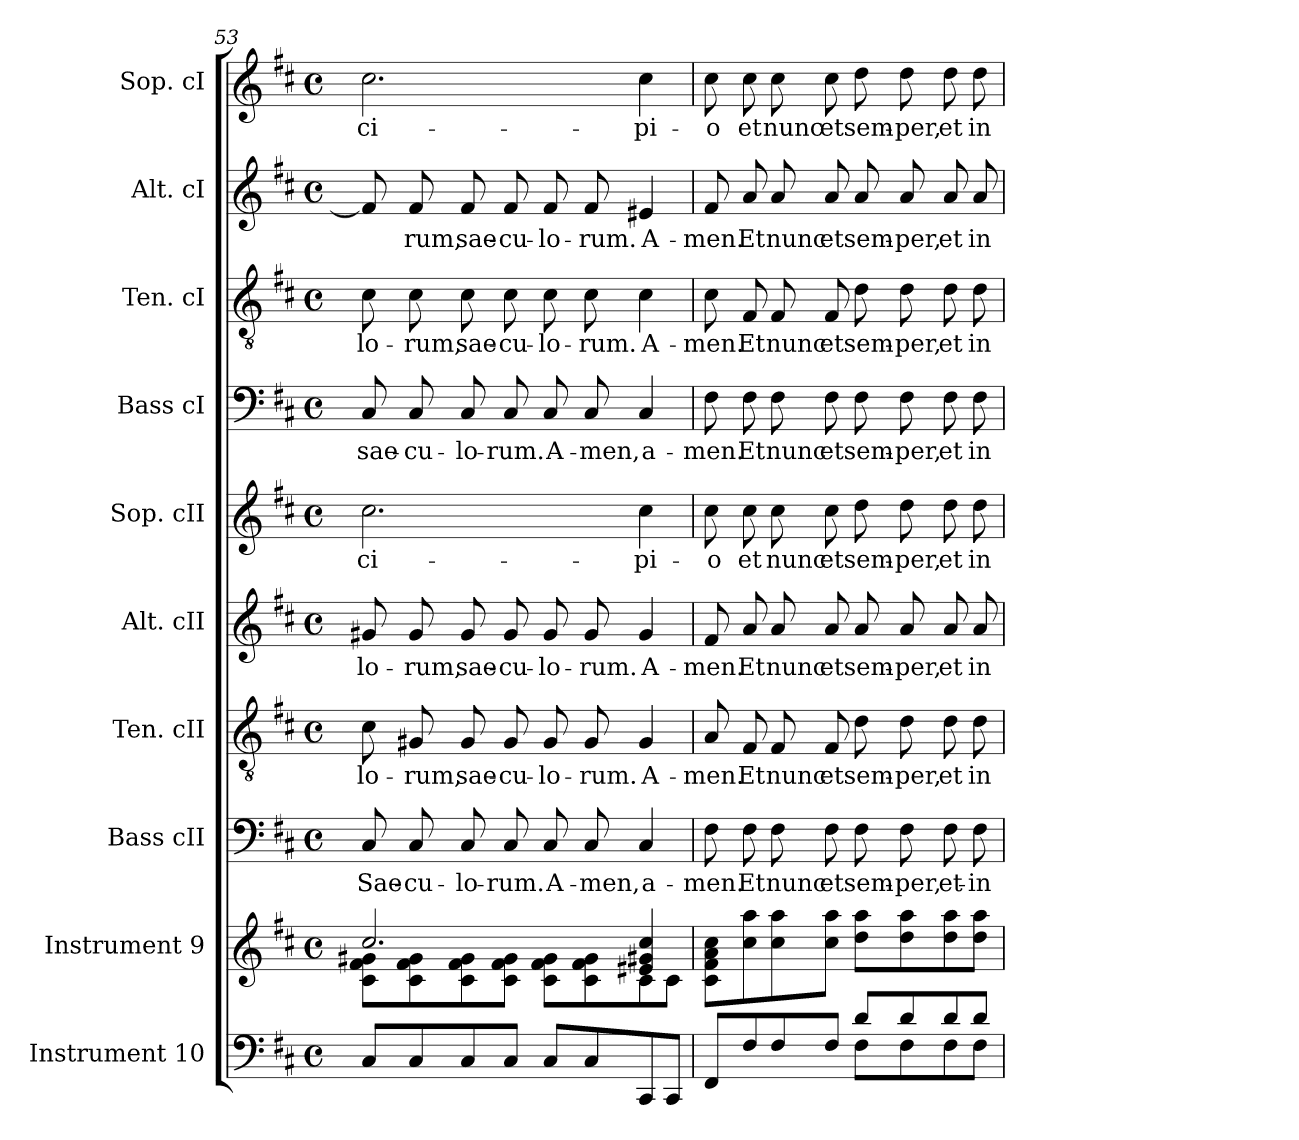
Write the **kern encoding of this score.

**kern	**kern	**kern	**text	**kern	**text	**kern	**text	**kern	**text	**kern	**text	**kern	**text	**kern	**text	**kern	**text
*part10	*part9	*part8	*part8	*part7	*part7	*part6	*part6	*part5	*part5	*part4	*part4	*part3	*part3	*part2	*part2	*part1	*part1
*staff10	*staff9	*staff8	*staff8	*staff7	*staff7	*staff6	*staff6	*staff5	*staff5	*staff4	*staff4	*staff3	*staff3	*staff2	*staff2	*staff1	*staff1
*I"Instrument 10	*I"Instrument 9	*I"Bass cII	*	*I"Ten. cII	*	*I"Alt. cII	*	*I"Sop. cII	*	*I"Bass cI	*	*I"Ten. cI	*	*I"Alt. cI	*	*I"Sop. cI	*
*	*	*I'Bass cII	*	*I'Ten. cII	*	*I'Alt. cII	*	*I'Sop. cII	*	*I'Bass cI	*	*I'Ten. cI	*	*I'Alt. cI	*	*I'Sop. cI	*
!!LO:PB:g=z
*clefF4	*clefG2	*clefF4	*	*clefGv2	*	*clefG2	*	*clefG2	*	*clefF4	*	*clefGv2	*	*clefG2	*	*clefG2	*
*k[f#c#]	*k[f#c#]	*k[f#c#]	*	*k[f#c#]	*	*k[f#c#]	*	*k[f#c#]	*	*k[f#c#]	*	*k[f#c#]	*	*k[f#c#]	*	*k[f#c#]	*
*D:	*D:	*D:	*	*D:	*	*D:	*	*D:	*	*D:	*	*D:	*	*D:	*	*D:	*
*M4/4	*M4/4	*M4/4	*	*M4/4	*	*M4/4	*	*M4/4	*	*M4/4	*	*M4/4	*	*M4/4	*	*M4/4	*
*met(c)	*met(c)	*met(c)	*	*met(c)	*	*met(c)	*	*met(c)	*	*met(c)	*	*met(c)	*	*met(c)	*	*met(c)	*
=53	=53	=53	=53	=53	=53	=53	=53	=53	=53	=53	=53	=53	=53	=53	=53	=53	=53
*	*^	*	*	*	*	*	*	*	*	*	*	*	*	*	*	*	*
!	!	!	!	!LO:LY:b:rj	!	!LO:LY:b:cj	!	!LO:LY:b:cj	!	!LO:LY:b:cj	!	!LO:LY:b:rj	!	!LO:LY:b:cj	!	!LO:LY:b:cj	!	!LO:LY:b:rj
8C#/L	2.cc#/	8g#X\ 8f#\ 8c#\L	8C#/	Sae-	8c#\	-lo-	8g#X/	-lo-	2.cc#\	-ci-	8C#/	sae-	8c#\	-lo-	8f#/]	--	2.cc#\	-ci-
!	!	!	!	!LO:LY:b:rj	!	!LO:LY:b:cj	!	!LO:LY:b:cj	!	!	!	!LO:LY:b:rj	!	!LO:LY:b:cj	!	!LO:LY:b:cj	!	!
8C#/	.	8f#\ 8c#\ 8g#\	8C#/	-cu-	8G#X/	-rum,	8g#/	-rum,	.	.	8C#/	-cu-	8c#\	-rum,	8f#/	-rum,	.	.
!	!	!	!	!LO:LY:b:rj	!	!LO:LY:b:cj	!	!LO:LY:b:cj	!	!	!	!LO:LY:b:rj	!	!LO:LY:b:cj	!	!LO:LY:b:cj	!	!
8C#/	.	8g#\ 8f#\ 8c#\	8C#/	-lo-	8G#/	sae-	8g#/	sae-	.	.	8C#/	-lo-	8c#\	sae-	8f#/	sae-	.	.
!	!	!	!	!LO:LY:b:rj	!	!LO:LY:b:cj	!	!LO:LY:b:cj	!	!	!	!LO:LY:b:rj	!	!LO:LY:b:cj	!	!LO:LY:b:cj	!	!
8C#/J	.	8f#\ 8c#\ 8g#\J	8C#/	-rum.	8G#/	-cu-	8g#/	-cu-	.	.	8C#/	-rum.	8c#\	-cu-	8f#/	-cu-	.	.
!	!	!	!	!LO:LY:b:rj	!	!LO:LY:b:cj	!	!LO:LY:b:cj	!	!	!	!LO:LY:b:rj	!	!LO:LY:b:cj	!	!LO:LY:b:cj	!	!
8C#/L	.	8g#\ 8f#\ 8c#\L	8C#/	A-	8G#/	-lo-	8g#/	-lo-	.	.	8C#/	A-	8c#\	-lo-	8f#/	-lo-	.	.
!	!	!	!	!LO:LY:b:rj	!	!LO:LY:b:cj	!	!LO:LY:b:cj	!	!	!	!LO:LY:b:rj	!	!LO:LY:b:cj	!	!LO:LY:b:cj	!	!
8C#/	.	8g#\ 8f#\ 8c#\	8C#/	-men,	8G#/	-rum.	8g#/	-rum.	.	.	8C#/	-men,	8c#\	-rum.	8f#/	-rum.	.	.
!	!	!	!	!LO:LY:b:rj	!	!LO:LY:b:cj	!	!LO:LY:b:cj	!	!LO:LY:b:cj	!	!LO:LY:b:rj	!	!LO:LY:b:cj	!	!LO:LY:b:cj	!	!LO:LY:b:rj
8CC#/	4cc#/ 4g#X/ 4e#X/	8c#\	4C#/	a-	4G#/	A-	4g#/	A-	4cc#\	-pi-	4C#/	a-	4c#\	A-	4e#X/	A-	4cc#\	-pi-
8CC#/J	.	8c#\J	.	.	.	.	.	.	.	.	.	.	.	.	.	.	.	.
=54	=54	=54	=54	=54	=54	=54	=54	=54	=54	=54	=54	=54	=54	=54	=54	=54	=54	=54
*^	*	*	*	*	*	*	*	*	*	*	*	*	*	*	*	*	*	*
!	!	!	!	!	!LO:LY:b:rj	!	!LO:LY:b:cj	!	!LO:LY:b:cj	!	!LO:LY:b:cj	!	!LO:LY:b:rj	!	!LO:LY:b:cj	!	!LO:LY:b:cj	!	!LO:LY:b:rj
*	*	*v	*v	*	*	*	*	*	*	*	*	*	*	*	*	*	*	*	*
8FF#/L	2ryy	8cc#\ 8a\ 8f#\ 8c#\L	8F#\	-men.	8A/	-men.	8f#/	-men.	8cc#\	-o	8F#\	-men.	8c#\	-men.	8f#/	-men.	8cc#\	-o
!	!	!	!	!LO:LY:b:rj	!	!LO:LY:b:cj	!	!LO:LY:b:cj	!	!LO:LY:b:cj	!	!LO:LY:b:rj	!	!LO:LY:b:cj	!	!LO:LY:b:cj	!	!LO:LY:b:rj
8F#/	.	8aa\ 8cc#\	8F#\	Et	8F#/	Et	8a/	Et	8cc#\	et	8F#\	Et	8F#/	Et	8a/	Et	8cc#\	et
!	!	!	!	!LO:LY:b:rj	!	!LO:LY:b:cj	!	!LO:LY:b:cj	!	!LO:LY:b:cj	!	!LO:LY:b:rj	!	!LO:LY:b:cj	!	!LO:LY:b:cj	!	!LO:LY:b:rj
8F#/	.	8aa\ 8cc#\	8F#\	nunc	8F#/	nunc	8a/	nunc	8cc#\	nunc	8F#\	nunc	8F#/	nunc	8a/	nunc	8cc#\	nunc
!	!	!	!	!LO:LY:b:rj	!	!LO:LY:b:cj	!	!LO:LY:b:cj	!	!LO:LY:b:cj	!	!LO:LY:b:rj	!	!LO:LY:b:cj	!	!LO:LY:b:cj	!	!LO:LY:b:rj
8F#/J	.	8aa\ 8cc#\J	8F#\	et	8F#/	et	8a/	et	8cc#\	et	8F#\	et	8F#/	et	8a/	et	8cc#\	et
!	!	!	!	!LO:LY:b:rj	!	!LO:LY:b:cj	!	!LO:LY:b:cj	!	!LO:LY:b:cj	!	!LO:LY:b:rj	!	!LO:LY:b:cj	!	!LO:LY:b:cj	!	!LO:LY:b:rj
8d/L	8F#\L	8aa\ 8dd\L	8F#\	sem-	8d\	sem-	8a/	sem-	8dd\	sem-	8F#\	sem-	8d\	sem-	8a/	sem-	8dd\	sem-
!	!	!	!	!LO:LY:b:rj	!	!LO:LY:b:cj	!	!LO:LY:b:cj	!	!LO:LY:b:cj	!	!LO:LY:b:rj	!	!LO:LY:b:cj	!	!LO:LY:b:cj	!	!LO:LY:b:rj
8d/	8F#\	8aa\ 8dd\	8F#\	-per,	8d\	-per,	8a/	-per,	8dd\	-per,	8F#\	-per,	8d\	-per,	8a/	-per,	8dd\	-per,
!	!	!	!	!LO:LY:b:rj	!	!LO:LY:b:cj	!	!LO:LY:b:cj	!	!LO:LY:b:cj	!	!LO:LY:b:rj	!	!LO:LY:b:cj	!	!LO:LY:b:cj	!	!LO:LY:b:rj
8d/	8F#\	8aa\ 8dd\	8F#\	et-	8d\	et	8a/	et	8dd\	et	8F#\	et	8d\	et	8a/	et	8dd\	et
!	!	!	!	!LO:LY:b:rj	!	!LO:LY:b:cj	!	!LO:LY:b:cj	!	!LO:LY:b:cj	!	!LO:LY:b:rj	!	!LO:LY:b:cj	!	!LO:LY:b:cj	!	!LO:LY:b:rj
8d/J	8F#\J	8aa\ 8dd\J	8F#\	-in	8d\	in	8a/	in	8dd\	in	8F#\	in	8d\	in	8a/	in	8dd\	in
*v	*v	*	*	*	*	*	*	*	*	*	*	*	*	*	*	*	*	*
=	=	=	=	=	=	=	=	=	=	=	=	=	=	=	=	=	=
*-	*-	*-	*-	*-	*-	*-	*-	*-	*-	*-	*-	*-	*-	*-	*-	*-	*-
